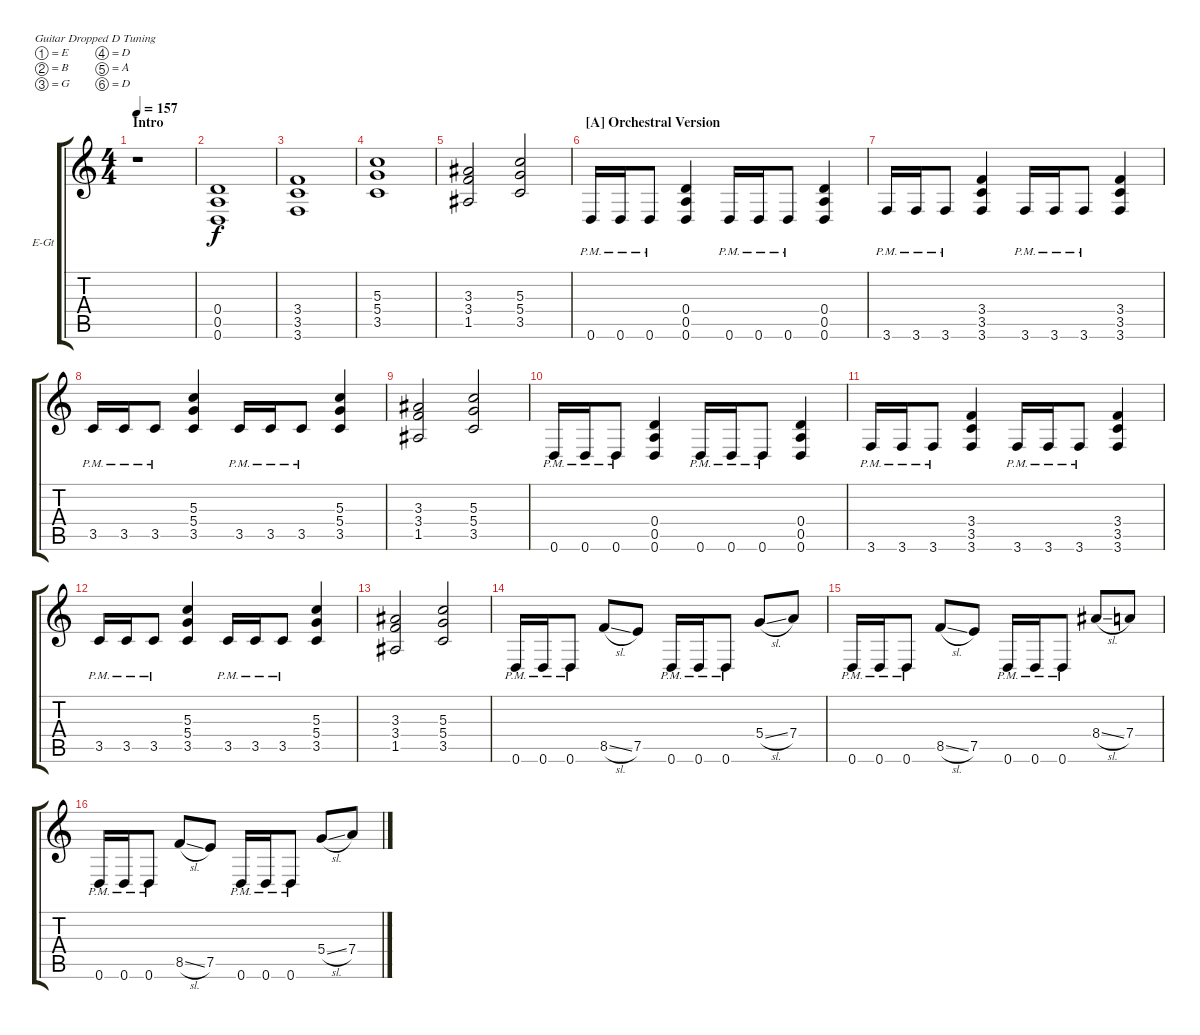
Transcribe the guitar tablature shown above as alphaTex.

\defaultSystemsLayout 4
\bracketExtendMode groupsimilarinstruments
\firstSystemTrackNameOrientation horizontal
\otherSystemsTrackNameOrientation horizontal
\track ("Gtr2 Rhythm - Erza" "E-Gt") {instrument distortionguitar}
\staff {score tabs}
\tuning (E4 B3 G3 D3 A2 D2)
\ts (4 4)
\section ("" "Intro")
\tempo 157
\clef g2
\ks c
r.1{dy f instrument distortionguitar} |
(0.6 0.5 0.4).1 |
(3.6 3.5 3.4).1 |
(3.5 5.4 5.3).1 |
(1.5 3.4 3.3).2 (5.3 5.4 3.5).2 |
\section ("A" "Orchestral Version")
0.6{pm}.16 0.6{pm}.16 0.6{pm}.8 (0.6 0.5 0.4).4 0.6{pm}.16 0.6{pm}.16 0.6{pm}.8 (0.6 0.5 0.4).4 |
3.6{pm}.16 3.6{pm}.16 3.6{pm}.8 (3.6 3.5 3.4).4 3.6{pm}.16 3.6{pm}.16 3.6{pm}.8 (3.6 3.5 3.4).4 |
3.5{pm}.16 3.5{pm}.16 3.5{pm}.8 (3.5 5.4 5.3).4 3.5{pm}.16 3.5{pm}.16 3.5{pm}.8 (5.4 3.5 5.3).4 |
(1.5 3.4 3.3).2 (5.3 5.4 3.5).2 |
0.6{pm}.16 0.6{pm}.16 0.6{pm}.8 (0.6 0.5 0.4).4 0.6{pm}.16 0.6{pm}.16 0.6{pm}.8 (0.6 0.5 0.4).4 |
3.6{pm}.16 3.6{pm}.16 3.6{pm}.8 (3.6 3.5 3.4).4 3.6{pm}.16 3.6{pm}.16 3.6{pm}.8 (3.6 3.5 3.4).4 |
3.5{pm}.16 3.5{pm}.16 3.5{pm}.8 (3.5 5.4 5.3).4 3.5{pm}.16 3.5{pm}.16 3.5{pm}.8 (5.4 3.5 5.3).4 |
(1.5 3.4 3.3).2 (5.3 5.4 3.5).2 |
0.6{pm}.16 0.6{pm}.16 0.6{pm}.8 8.5{sl}.8 7.5.8 0.6{pm}.16 0.6{pm}.16 0.6{pm}.8 5.4{sl}.8 7.4.8 |
0.6{pm}.16 0.6{pm}.16 0.6{pm}.8 8.5{sl}.8 7.5.8 0.6{pm}.16 0.6{pm}.16 0.6{pm}.8 8.4{sl}.8 7.4.8 |
0.6{pm}.16 0.6{pm}.16 0.6{pm}.8 8.5{sl}.8 7.5.8 0.6{pm}.16 0.6{pm}.16 0.6{pm}.8 5.4{sl}.8 7.4.8
